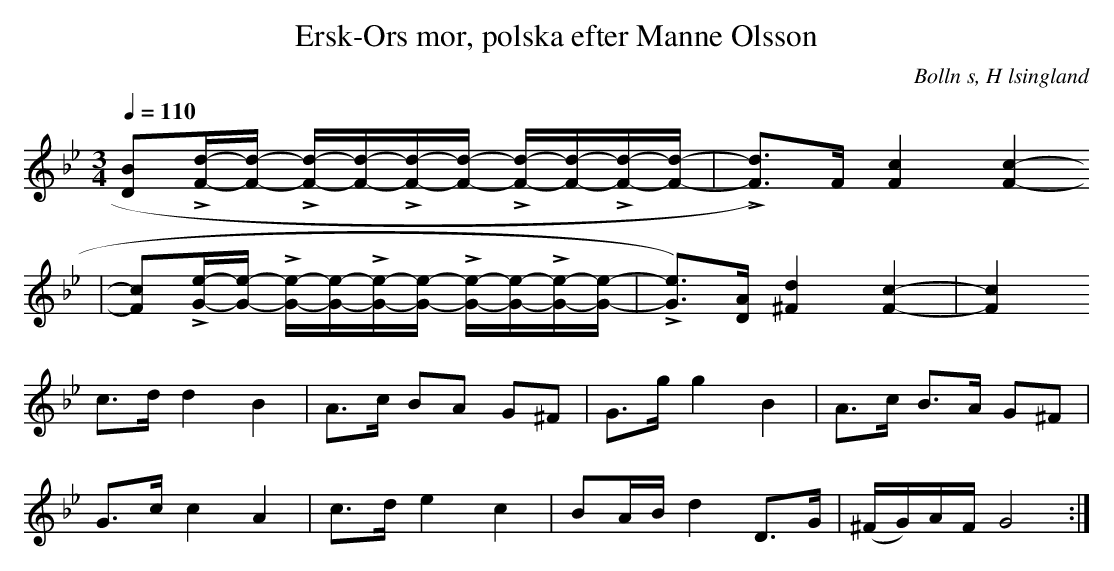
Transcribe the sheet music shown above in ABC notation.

X:1
T: Ersk-Ors mor, polska efter Manne Olsson
O:Bolln s, H lsingland
M:3/4
L:1/8
Q:1/4=110
K:Gm
[D B]L[F/d/]-[F/d/] - L[F/d/]-[F/d/]-L[F/d/]-[F/d/] - L[F/d/]-[F/d/]-L[F/d/]-[F/d/]-| L[F d])>F [-F2 c2] [F2 c2]-
|[F c]L[G/e/]-[G/e/] - L[G/e/]-[G/e/]-L[G/e/]-[G/e/] - L[G/e/]-[G/e/]-L[G/e/]-[G/e/]-| L[Ge])>[D A] [^F2 d2] [F2 c2]-|[F2 c2]
c>d    d2       B2           | A>c    BA       G^F       | G>g    g2 B2     | A>c         B>A G^F  |
G>c    c2       A2           | c>d    e2       c2        | BA/B/  d2 D>G   | (^F/G/)A/F/ G4      :|
